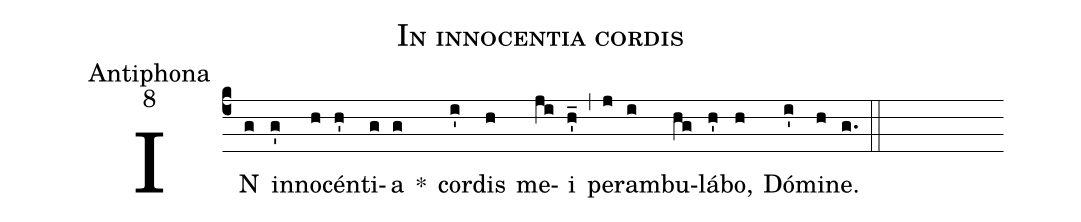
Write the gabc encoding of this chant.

name:In innocentia cordis;
office-part:Antiphona;
mode:8;
%%
(c4) IN(g) in(g')no(h)cén(h')ti(g)a(g) *() cor(i')dis(h) me(ji)i(h'_) (,) per(j)am(i)bu(hg)lá(h')bo,(h) Dó(i')mi(h)ne.(g.) (::)
